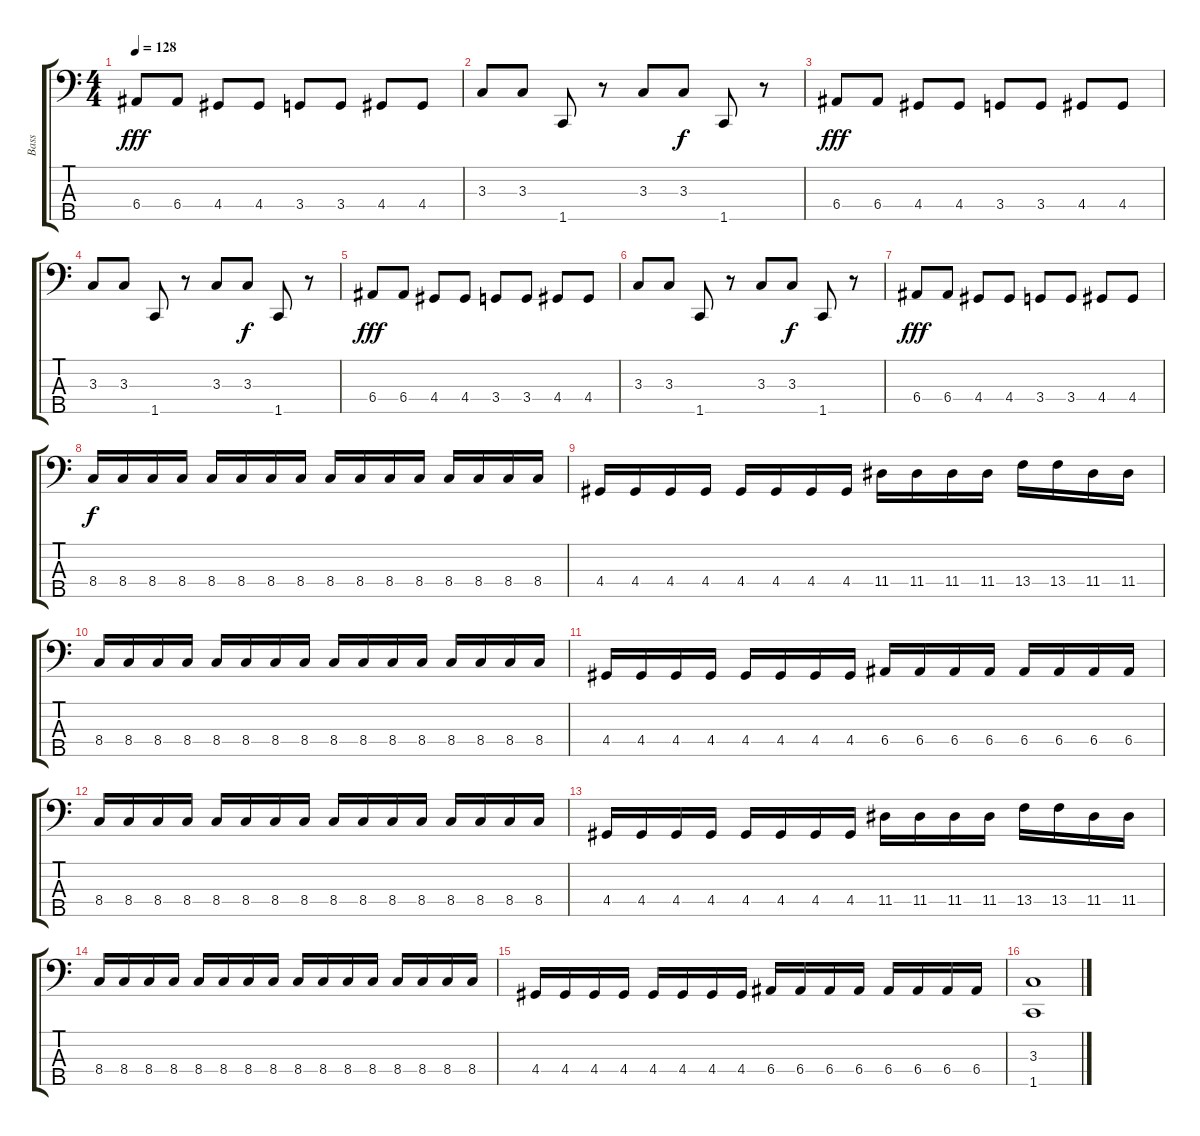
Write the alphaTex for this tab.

\track ("Bass" "Bass") {instrument electricbasspick}
\staff {score tabs}
\tuning (G2 D2 A1 E1 B0) {hide}
\ts (4 4)
\tempo 128
\clef f4
\ks c
6.4.8{dy fff} 6.4.8 4.4.8 4.4.8 3.4.8 3.4.8 4.4.8 4.4.8 |
3.3.8 3.3.8 1.5.8 r.8 3.3.8 3.3.8{dy f} 1.5.8 r.8 |
6.4.8{dy fff} 6.4.8 4.4.8 4.4.8 3.4.8 3.4.8 4.4.8 4.4.8 |
3.3.8 3.3.8 1.5.8 r.8 3.3.8 3.3.8{dy f} 1.5.8 r.8 |
6.4.8{dy fff} 6.4.8 4.4.8 4.4.8 3.4.8 3.4.8 4.4.8 4.4.8 |
3.3.8 3.3.8 1.5.8 r.8 3.3.8 3.3.8{dy f} 1.5.8 r.8 |
6.4.8{dy fff} 6.4.8 4.4.8 4.4.8 3.4.8 3.4.8 4.4.8 4.4.8 |
8.4.16{dy f} 8.4.16 8.4.16 8.4.16 8.4.16 8.4.16 8.4.16 8.4.16 8.4.16 8.4.16 8.4.16 8.4.16 8.4.16 8.4.16 8.4.16 8.4.16 |
4.4.16 4.4.16 4.4.16 4.4.16 4.4.16 4.4.16 4.4.16 4.4.16 11.4.16 11.4.16 11.4.16 11.4.16 13.4.16 13.4.16 11.4.16 11.4.16 |
8.4.16 8.4.16 8.4.16 8.4.16 8.4.16 8.4.16 8.4.16 8.4.16 8.4.16 8.4.16 8.4.16 8.4.16 8.4.16 8.4.16 8.4.16 8.4.16 |
4.4.16 4.4.16 4.4.16 4.4.16 4.4.16 4.4.16 4.4.16 4.4.16 6.4.16 6.4.16 6.4.16 6.4.16 6.4.16 6.4.16 6.4.16 6.4.16 |
8.4.16 8.4.16 8.4.16 8.4.16 8.4.16 8.4.16 8.4.16 8.4.16 8.4.16 8.4.16 8.4.16 8.4.16 8.4.16 8.4.16 8.4.16 8.4.16 |
4.4.16 4.4.16 4.4.16 4.4.16 4.4.16 4.4.16 4.4.16 4.4.16 11.4.16 11.4.16 11.4.16 11.4.16 13.4.16 13.4.16 11.4.16 11.4.16 |
8.4.16 8.4.16 8.4.16 8.4.16 8.4.16 8.4.16 8.4.16 8.4.16 8.4.16 8.4.16 8.4.16 8.4.16 8.4.16 8.4.16 8.4.16 8.4.16 |
4.4.16 4.4.16 4.4.16 4.4.16 4.4.16 4.4.16 4.4.16 4.4.16 6.4.16 6.4.16 6.4.16 6.4.16 6.4.16 6.4.16 6.4.16 6.4.16 |
(3.3 1.5).1
